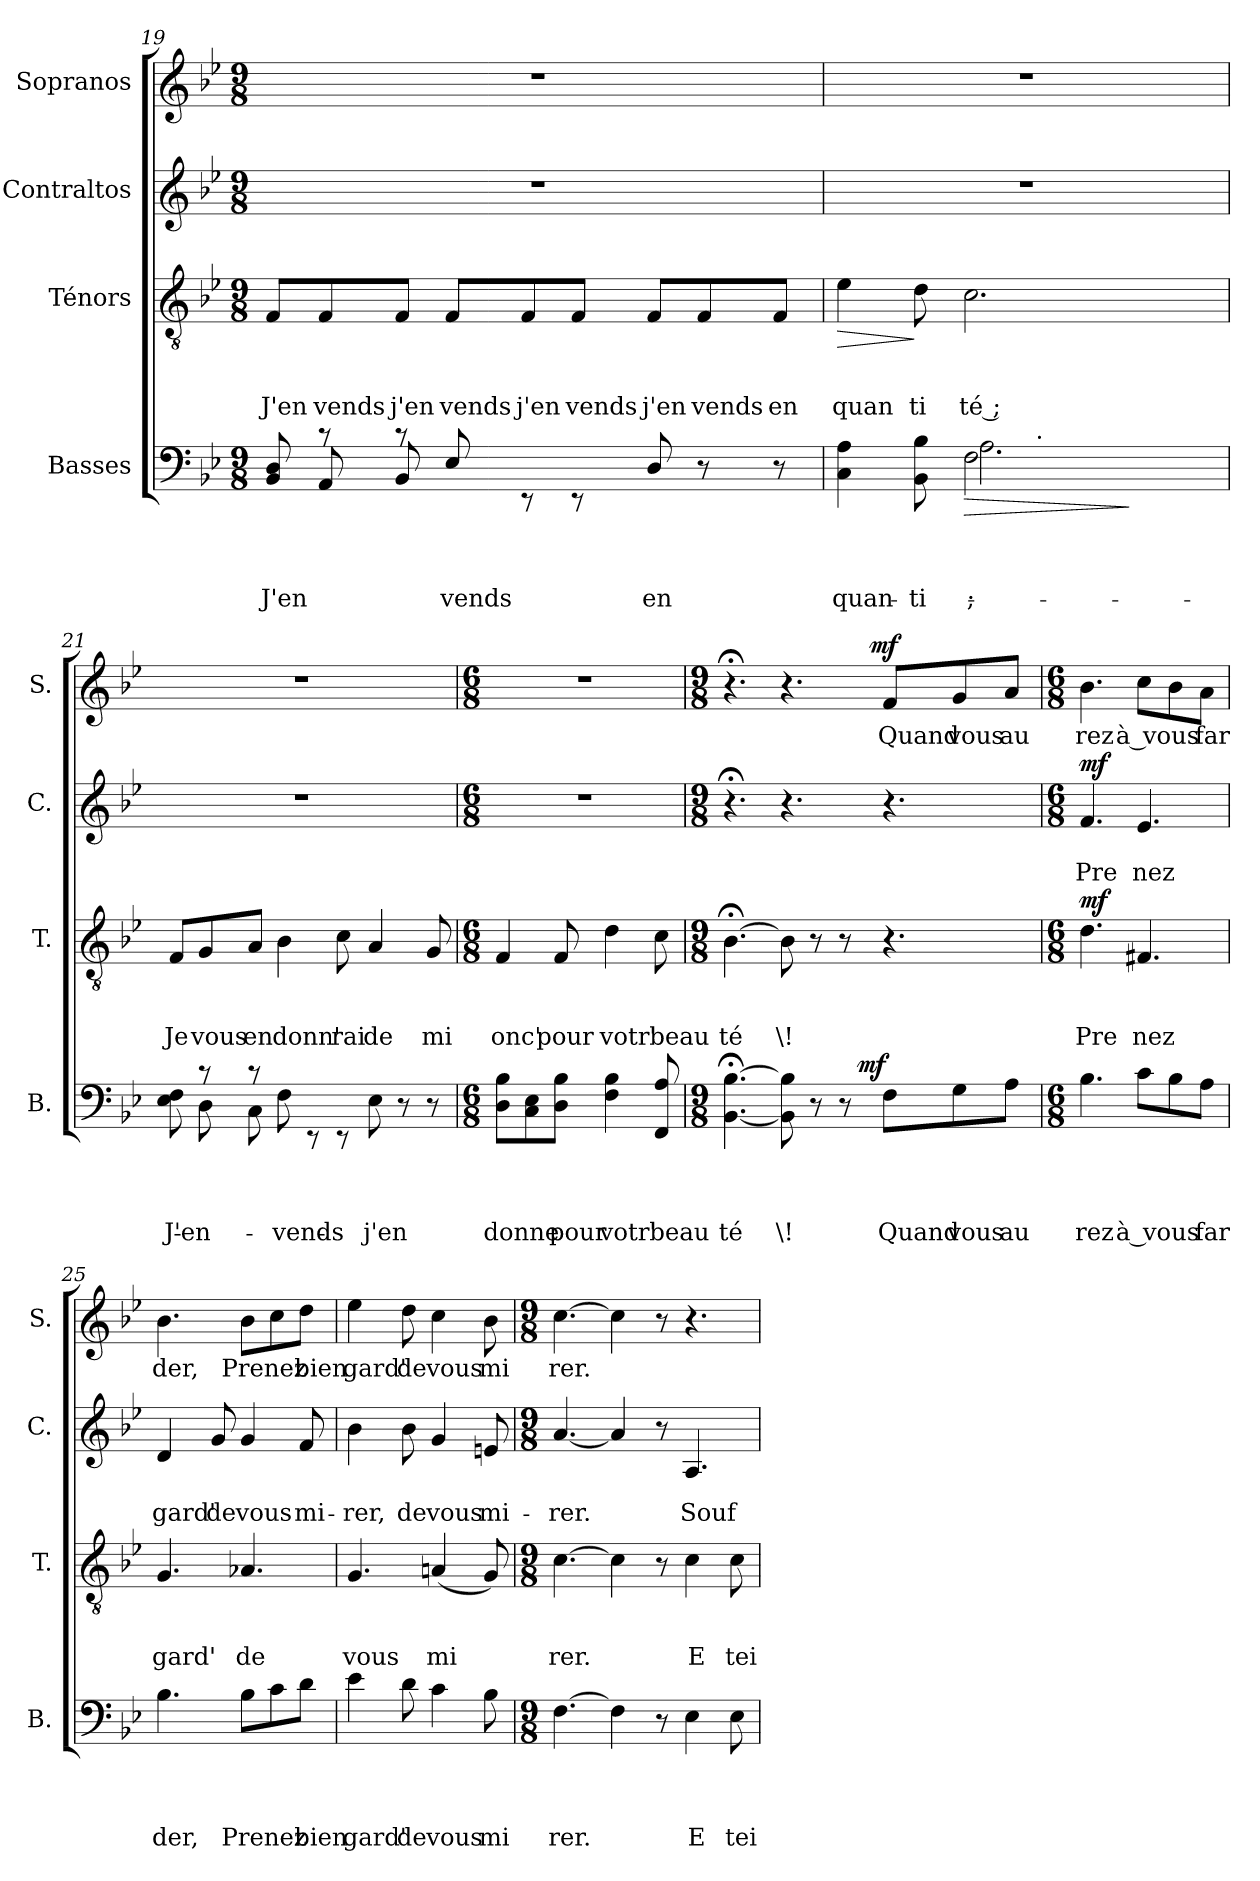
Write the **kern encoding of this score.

**kern	**text	**text	**text	**text	**dynam	**kern	**text	**text	**text	**dynam	**kern	**text	**text	**dynam	**kern	**text	**dynam
*part4	*part4	*part4	*part4	*part4	*part4	*part3	*part3	*part3	*part3	*part3	*part2	*part2	*part2	*part2	*part1	*part1	*part1
*staff4	*staff4	*staff4	*staff4	*staff4	*staff4	*staff3	*staff3	*staff3	*staff3	*staff3	*staff2	*staff2	*staff2	*staff2	*staff1	*staff1	*staff1
*I"Basses	*	*	*	*	*	*I"Ténors	*	*	*	*	*I"Contraltos	*	*	*	*I"Sopranos	*	*
*I'B.	*	*	*	*	*	*I'T.	*	*	*	*	*I'C.	*	*	*	*I'S.	*	*
*clefF4	*	*	*	*	*	*clefGv2	*	*	*	*	*clefG2	*	*	*	*clefG2	*	*
*k[b-e-]	*	*	*	*	*	*k[b-e-]	*	*	*	*	*k[b-e-]	*	*	*	*k[b-e-]	*	*
*B-:	*	*	*	*	*	*B-:	*	*	*	*	*B-:	*	*	*	*B-:	*	*
*M9/8	*	*	*	*	*	*M9/8	*	*	*	*	*M9/8	*	*	*	*M9/8	*	*
=19	=19	=19	=19	=19	=19	=19	=19	=19	=19	=19	=19	=19	=19	=19	=19	=19	=19
!	!	!	!	!LO:LY:b	!	!	!	!	!LO:LY:b	!	!LO:N:vis=1	!	!	!	!LO:N:vis=1	!	!
*^	*	*	*	*	*	*	*	*	*	*	*	*	*	*	*	*	*
*	*^	*	*	*	*	*	*	*	*	*	*	*	*	*	*	*	*	*
8BB-/ 8D/	8ryy	4ryy	.	.	.	J'en	.	8F/L	.	.	J'en	.	8%9r	.	.	.	8%9r	.	.
!	!	!	!	!	!	!	!	!	!	!	!LO:LY:b	!	!	!	!	!	!	!	!
8rc	8AA/	.	.	.	.	.	.	8F/	.	.	vends	.	.	.	.	.	.	.	.
!	!	!	!	!	!	!	!	!	!	!	!LO:LY:b	!	!	!	!	!	!	!	!
8rc	4ryy	8BB-/	.	.	.	.	.	8F/J	.	.	j'en	.	.	.	.	.	.	.	.
!	!	!	!	!	!	!LO:LY:b	!	!	!	!	!LO:LY:b	!	!	!	!	!	!	!	!
8E-/	.	2ryy	.	.	.	vends	.	8F/L	.	.	vends	.	.	.	.	.	.	.	.
!	!	!	!	!	!	!	!	!	!	!	!LO:LY:b	!	!	!	!	!	!	!	!
2ryy	8rEE	.	.	.	.	.	.	8F/	.	.	j'en	.	.	.	.	.	.	.	.
!	!	!	!	!	!	!	!	!	!	!	!LO:LY:b	!	!	!	!	!	!	!	!
.	8rEE	.	.	.	.	.	.	8F/J	.	.	vends	.	.	.	.	.	.	.	.
!	!	!	!	!	!	!LO:LY:b	!	!	!	!	!LO:LY:b	!	!	!	!	!	!	!	!
.	8D/	.	.	.	.	en	.	8F/L	.	.	j'en	.	.	.	.	.	.	.	.
!	!	!	!	!	!	!	!	!	!	!	!LO:LY:b	!	!	!	!	!	!	!	!
.	4ryy	8r	.	.	.	.	.	8F/	.	.	vends	.	.	.	.	.	.	.	.
!	!	!	!	!	!	!	!	!	!	!	!LO:LY:b	!	!	!	!	!	!	!	!
8ryy	.	8r	.	.	.	.	.	8F/J	.	.	en	.	.	.	.	.	.	.	.
=20	=20	=20	=20	=20	=20	=20	=20	=20	=20	=20	=20	=20	=20	=20	=20	=20	=20	=20	=20
!	!	!	!	!	!	!LO:LY:b	!	!	!	!	!LO:LY:b	!LO:HP:b	!LO:N:vis=1	!	!	!	!LO:N:vis=1	!	!
4.ryy	4C\ 4A\	2ryy	.	.	.	quan-	.	4e-\	.	.	quan	>	8%9r	.	.	.	8%9r	.	.
!	!	!	!	!	!	!LO:LY:b	!	!	!	!	!LO:LY:b	!	!	!	!	!	!	!	!
.	8BB-\ 8B-\	.	.	.	.	-ti-	.	8d\	.	.	ti	]	.	.	.	.	.	.	.
!	!	!	!	!	!	!LO:LY:b:rj	!LO:HP:b	!	!	!	!	!	!	!	!	!	!	!	!
!	!	!	!	!	!	!LO:LY:b	!	!	!	!	!LO:LY:b:rj	!	!	!	!	!	!	!	!
2F\	2.A\	.	.	.	.	-;	>	2.c\	.	.	té ;	.	.	.	.	.	.	.	.
.	.	32ryy	.	.	.	.	.	.	.	.	.	.	.	.	.	.	.	.	.
!	!	!LO:TX:a:t=.	!	!	!	!	!	!	!	!	!	!	!	!	!	!	!	!	!
.	.	2ryy	.	.	.	.	.	.	.	.	.	.	.	.	.	.	.	.	.
4ryy	.	.	.	.	.	.	]	.	.	.	.	.	.	.	.	.	.	.	.
.	.	16.ryy	.	.	.	.	.	.	.	.	.	.	.	.	.	.	.	.	.
!!LO:PB:g=z
=21	=21	=21	=21	=21	=21	=21	=21	=21	=21	=21	=21	=21	=21	=21	=21	=21	=21	=21	=21
!	!	!	!	!	!	!LO:LY:b	!	!	!	!	!LO:LY:b	!	!LO:N:vis=1	!	!	!	!LO:N:vis=1	!	!
8E-\ 8F\	8ryy	4ryy	.	.	.	J'en	.	8F/L	.	.	Je	.	8%9r	.	.	.	8%9r	.	.
!	!	!	!	!	!	!	!	!	!	!	!LO:LY:b	!	!	!	!	!	!	!	!
8rc	8D\	.	.	.	.	.	.	8G/	.	.	vous	.	.	.	.	.	.	.	.
!	!	!	!	!	!	!	!	!	!	!	!LO:LY:b	!	!	!	!	!	!	!	!
8rc	4ryy	8C\	.	.	.	.	.	8A/J	.	.	en	.	.	.	.	.	.	.	.
!	!	!	!	!	!	!LO:LY:b	!	!	!	!	!LO:LY:b	!	!	!	!	!	!	!	!
8F\	.	2ryy	.	.	.	vends	.	4B-\	.	.	donn'	.	.	.	.	.	.	.	.
2ryy	8rEE	.	.	.	.	.	.	.	.	.	.	.	.	.	.	.	.	.	.
!	!	!	!	!	!	!	!	!	!	!	!LO:LY:b	!	!	!	!	!	!	!	!
.	8rEE	.	.	.	.	.	.	8c\	.	.	rai	.	.	.	.	.	.	.	.
!	!	!	!	!	!	!LO:LY:b	!	!	!	!	!LO:LY:b	!	!	!	!	!	!	!	!
.	8E-\	.	.	.	.	j'en	.	4A/	.	.	de	.	.	.	.	.	.	.	.
.	4ryy	8r	.	.	.	.	.	.	.	.	.	.	.	.	.	.	.	.	.
!	!	!	!	!	!	!	!	!	!	!	!LO:LY:b	!	!	!	!	!	!	!	!
8ryy	.	8r	.	.	.	.	.	8G/	.	.	mi	.	.	.	.	.	.	.	.
*v	*v	*v	*	*	*	*	*	*	*	*	*	*	*	*	*	*	*	*	*
=22	=22	=22	=22	=22	=22	=22	=22	=22	=22	=22	=22	=22	=22	=22	=22	=22	=22
*M6/8	*	*	*	*	*	*M6/8	*	*	*	*	*M6/8	*	*	*	*M6/8	*	*
*^	*	*	*	*	*	*	*	*	*	*	*	*	*	*	*	*	*
*	*^	*	*	*	*	*	*	*	*	*	*	*	*	*	*	*	*	*
!	!	!	!	!	!	!LO:LY:b	!	!	!	!	!LO:LY:b	!	!LO:N:vis=1	!	!	!	!LO:N:vis=1	!	!
*v	*v	*v	*	*	*	*	*	*	*	*	*	*	*	*	*	*	*	*	*
8D\ 8B-\L	.	.	.	donne	.	4F/	.	.	onc'	.	2.r	.	.	.	2.r	.	.
8C\ 8E-\	.	.	.	.	.	.	.	.	.	.	.	.	.	.	.	.	.
!	!	!	!	!LO:LY:b	!	!	!	!	!LO:LY:b	!	!	!	!	!	!	!	!
8D\ 8B-\J	.	.	.	pour	.	8F/	.	.	pour	.	.	.	.	.	.	.	.
!	!	!	!	!LO:LY:b	!	!	!	!	!LO:LY:b	!	!	!	!	!	!	!	!
4F\ 4B-\	.	.	.	votr'	.	4d\	.	.	votr'	.	.	.	.	.	.	.	.
!	!	!	!	!LO:LY:b	!	!	!	!	!LO:LY:b	!	!	!	!	!	!	!	!
8FF/ 8A/	.	.	.	beau	.	8c\	.	.	beau	.	.	.	.	.	.	.	.
=23	=23	=23	=23	=23	=23	=23	=23	=23	=23	=23	=23	=23	=23	=23	=23	=23	=23
*M9/8	*	*	*	*	*	*M9/8	*	*	*	*	*M9/8	*	*	*	*M9/8	*	*
!	!	!	!	!LO:LY:b	!	!	!	!	!LO:LY:b	!	!	!	!	!	!	!	!
*^	*	*	*	*	*	*	*	*	*	*	*	*	*	*	*^	*	*
[<4.BB-\;< [>4.B-\;<	2ryy	.	.	.	té	.	[>4.B-;<\	.	.	té	.	4.r;<	.	.	.	4.r;<	2ryy	.	.
!	!	!	!	!	!LO:LY:b:rj	!	!	!	!	!LO:LY:b:rj	!	!	!	!	!	!	!	!	!
8BB-\] 8B-\]	.	.	.	.	\!	.	8B-\]	.	.	\!	.	4.r	.	.	.	4.r	.	.	.
8r	8.ryy	.	.	.	.	.	8r	.	.	.	.	.	.	.	.	.	8..ryy	.	.
8r	.	.	.	.	.	.	8r	.	.	.	.	.	.	.	.	.	.	.	.
!	!	!	!	!	!	!LO:DY:a	!	!	!	!	!	!	!	!	!	!	!	!	!
.	4..ryy	.	.	.	.	mf	.	.	.	.	.	.	.	.	.	.	.	.	.
!	!	!	!	!	!	!	!	!	!	!	!	!	!	!	!	!	!	!	!LO:DY:a
.	.	.	.	.	.	.	.	.	.	.	.	.	.	.	.	.	4ryy	.	mf
!	!	!	!	!	!LO:LY:b	!	!	!	!	!	!	!	!	!	!	!	!	!LO:LY:b	!
8F\L	.	.	.	.	Quand	.	4.r	.	.	.	.	4.r	.	.	.	8f/L	.	Quand	.
!	!	!	!	!	!LO:LY:b	!	!	!	!	!	!	!	!	!	!	!	!	!LO:LY:b	!
8G\	.	.	.	.	vous	.	.	.	.	.	.	.	.	.	.	8g/	.	vous	.
.	.	.	.	.	.	.	.	.	.	.	.	.	.	.	.	.	8ryy	.	.
!	!	!	!	!	!LO:LY:b	!	!	!	!	!	!	!	!	!	!	!	!	!LO:LY:b	!
8A\J	.	.	.	.	au	.	.	.	.	.	.	.	.	.	.	8a/J	.	au	.
.	.	.	.	.	.	.	.	.	.	.	.	.	.	.	.	.	32ryy	.	.
*v	*v	*	*	*	*	*	*	*	*	*	*	*	*	*	*	*v	*v	*	*
=24	=24	=24	=24	=24	=24	=24	=24	=24	=24	=24	=24	=24	=24	=24	=24	=24	=24
*M6/8	*	*	*	*	*	*M6/8	*	*	*	*	*M6/8	*	*	*	*M6/8	*	*
*^	*	*	*	*	*	*	*	*	*	*	*	*	*	*	*^	*	*
!	!	!	!	!	!LO:LY:b	!	!	!	!	!LO:LY:b	!LO:DY:a	!	!	!LO:LY:b	!LO:DY:a	!	!	!LO:LY:b	!
*v	*v	*	*	*	*	*	*	*	*	*	*	*	*	*	*	*v	*v	*	*
4.B-\	.	.	.	rez	.	4.d\	.	.	Pre	mf	4.f/	.	Pre	mf	4.b-\	rez	.
!	!	!	!	!LO:LY:b	!	!	!	!	!LO:LY:b	!	!	!	!LO:LY:b	!	!	!LO:LY:b	!
8c\L	.	.	.	à vous	.	4.F#X/	.	.	nez	.	4.e-/	.	nez	.	8cc\L	à vous	.
8B-\	.	.	.	.	.	.	.	.	.	.	.	.	.	.	8b-\	.	.
!	!	!	!	!LO:LY:b	!	!	!	!	!	!	!	!	!	!	!	!LO:LY:b	!
8A\J	.	.	.	far	.	.	.	.	.	.	.	.	.	.	8a\J	far	.
!!LO:LB:g=z
=25	=25	=25	=25	=25	=25	=25	=25	=25	=25	=25	=25	=25	=25	=25	=25	=25	=25
!	!	!	!	!LO:LY:b	!	!	!	!	!LO:LY:b	!	!	!	!LO:LY:b	!	!	!LO:LY:b	!
4.B-\	.	.	.	der,	.	4.G/	.	.	gard'	.	4d/	.	gard'	.	4.b-\	der,	.
!	!	!	!	!	!	!	!	!	!	!	!	!	!LO:LY:b	!	!	!	!
.	.	.	.	.	.	.	.	.	.	.	8g/	.	de	.	.	.	.
!	!	!	!	!LO:LY:b	!	!	!	!	!LO:LY:b	!	!	!	!LO:LY:b	!	!	!LO:LY:b	!
8B-\L	.	.	.	Prenez	.	4.A-X/	.	.	de	.	4g/	.	vous	.	8b-\L	Prenez	.
8c\	.	.	.	.	.	.	.	.	.	.	.	.	.	.	8cc\	.	.
!	!	!	!	!LO:LY:b	!	!	!	!	!	!	!	!	!LO:LY:b	!	!	!LO:LY:b	!
8d\J	.	.	.	bien	.	.	.	.	.	.	8f/	.	mi-	.	8dd\J	bien	.
=26	=26	=26	=26	=26	=26	=26	=26	=26	=26	=26	=26	=26	=26	=26	=26	=26	=26
!	!	!	!	!LO:LY:b	!	!	!	!	!LO:LY:b	!	!	!	!LO:LY:b	!	!	!LO:LY:b	!
4e-\	.	.	.	gard'	.	4.G/	.	.	vous	.	4b-\	.	-rer,	.	4ee-\	gard'	.
!	!	!	!	!LO:LY:b	!	!	!	!	!	!	!	!	!LO:LY:b	!	!	!LO:LY:b	!
8d\	.	.	.	de	.	.	.	.	.	.	8b-\	.	de	.	8dd\	de	.
!	!	!	!	!LO:LY:b	!	!	!	!	!LO:LY:b	!	!	!	!LO:LY:b	!	!	!LO:LY:b	!
4c\	.	.	.	vous	.	(<4An/	.	.	mi	.	4g/	.	vous	.	4cc\	vous	.
!	!	!	!	!LO:LY:b	!	!	!	!	!	!	!	!	!LO:LY:b	!	!	!LO:LY:b	!
8B-\	.	.	.	mi	.	8G/)	.	.	.	.	8en/	.	mi-	.	8b-\	mi	.
=27	=27	=27	=27	=27	=27	=27	=27	=27	=27	=27	=27	=27	=27	=27	=27	=27	=27
*M9/8	*	*	*	*	*	*M9/8	*	*	*	*	*M9/8	*	*	*	*M9/8	*	*
!	!	!	!	!LO:LY:b	!	!	!	!	!LO:LY:b	!	!	!	!LO:LY:b	!	!	!LO:LY:b	!
[>4.F\	.	.	.	rer.	.	[>4.c\	.	.	rer.	.	[<4.a/	.	-rer.	.	[>4.cc\	rer.	.
4F\]	.	.	.	.	.	4c\]	.	.	.	.	4a/]	.	.	.	4cc\]	.	.
8r	.	.	.	.	.	8r	.	.	.	.	8r	.	.	.	8r	.	.
!	!	!	!	!LO:LY:b	!	!	!	!	!LO:LY:b	!	!	!	!LO:LY:b	!	!	!	!
4E-\	.	.	.	E	.	4c\	.	.	E	.	4.A/	.	Souf-	.	4.r	.	.
!	!	!	!	!LO:LY:b	!	!	!	!	!LO:LY:b	!	!	!	!	!	!	!	!
8E-\	.	.	.	tei	.	8c\	.	.	tei	.	.	.	.	.	.	.	.
=	=	=	=	=	=	=	=	=	=	=	=	=	=	=	=	=	=
*-	*-	*-	*-	*-	*-	*-	*-	*-	*-	*-	*-	*-	*-	*-	*-	*-	*-
